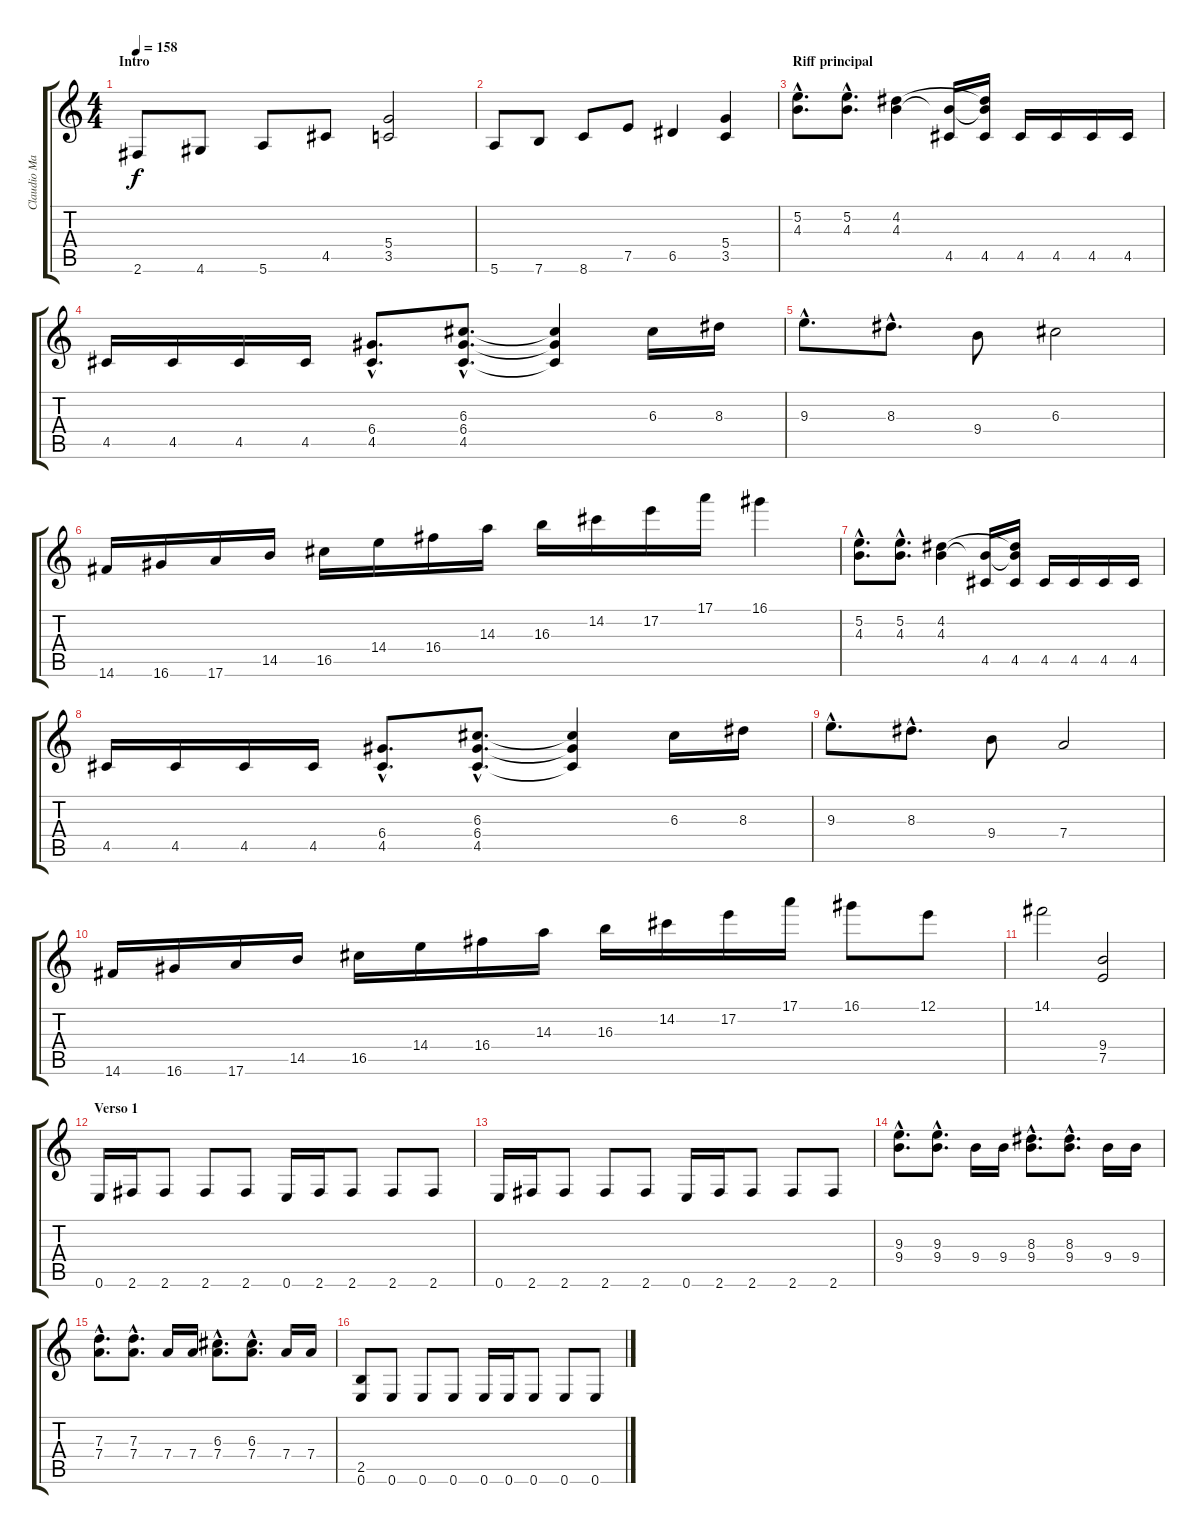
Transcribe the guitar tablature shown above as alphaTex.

\track ("Claudio Marciello (Gtr 1)" "Claudio Ma") {instrument distortionguitar}
\staff {score tabs}
\tuning (E4 B3 G3 D3 A2 E2) {hide}
\ts (4 4)
\section ("" "Intro")
\tempo 158
\clef g2
\ks c
2.6.8{dy f instrument distortionguitar} 4.6.8 5.6.8 4.5.8 (5.4 3.5).2 |
5.6.8 7.6.8 8.6.8 7.5.8 6.5.4 (5.4 3.5).4 |
\section ("" "Riff principal")
(5.2{hac} 4.3{hac}).8{d} (5.2{hac} 4.3{hac}).8{d} (4.2 4.3).4 (4.3{t} 4.5).16 (4.2{t} 4.3{t} 4.5).16 4.5.16 4.5.16 4.5.16 4.5.16 |
4.5.16 4.5.16 4.5.16 4.5.16 (6.4{hac} 4.5{hac}).8{d} (6.3{hac} 6.4{hac} 4.5{hac}).8{d} (6.3{t} 6.4{t} 4.5{t}).4 6.3.16 8.3.16 |
9.3{hac}.8{d} 8.3{hac}.8{d} 9.4.8 6.3.2 |
14.6.16 16.6.16 17.6.16 14.5.16 16.5.16 14.4.16 16.4.16 14.3.16 16.3.16 14.2.16 17.2.16 17.1.16 16.1.4 |
(5.2{hac} 4.3{hac}).8{d} (5.2{hac} 4.3{hac}).8{d} (4.2 4.3).4 (4.3{t} 4.5).16 (4.2{t} 4.3{t} 4.5).16 4.5.16 4.5.16 4.5.16 4.5.16 |
4.5.16 4.5.16 4.5.16 4.5.16 (6.4{hac} 4.5{hac}).8{d} (6.3{hac} 6.4{hac} 4.5{hac}).8{d} (6.3{t} 6.4{t} 4.5{t}).4 6.3.16 8.3.16 |
9.3{hac}.8{d} 8.3{hac}.8{d} 9.4.8 7.4.2 |
14.6.16 16.6.16 17.6.16 14.5.16 16.5.16 14.4.16 16.4.16 14.3.16 16.3.16 14.2.16 17.2.16 17.1.16 16.1.8 12.1.8 |
14.1.2 (9.4 7.5).2 |
\section ("" "Verso 1")
0.6.16 2.6.16 2.6.8 2.6.8 2.6.8 0.6.16 2.6.16 2.6.8 2.6.8 2.6.8 |
0.6.16 2.6.16 2.6.8 2.6.8 2.6.8 0.6.16 2.6.16 2.6.8 2.6.8 2.6.8 |
(9.3{hac} 9.4{hac}).8{d} (9.3{hac} 9.4{hac}).8{d} 9.4.16 9.4.16 (8.3{hac} 9.4{hac}).8{d} (8.3{hac} 9.4{hac}).8{d} 9.4.16 9.4.16 |
(7.3{hac} 7.4{hac}).8{d} (7.3{hac} 7.4{hac}).8{d} 7.4.16 7.4.16 (6.3{hac} 7.4{hac}).8{d} (6.3{hac} 7.4{hac}).8{d} 7.4.16 7.4.16 |
(2.5 0.6).8 0.6.8 0.6.8 0.6.8 0.6.16 0.6.16 0.6.8 0.6.8 0.6.8
